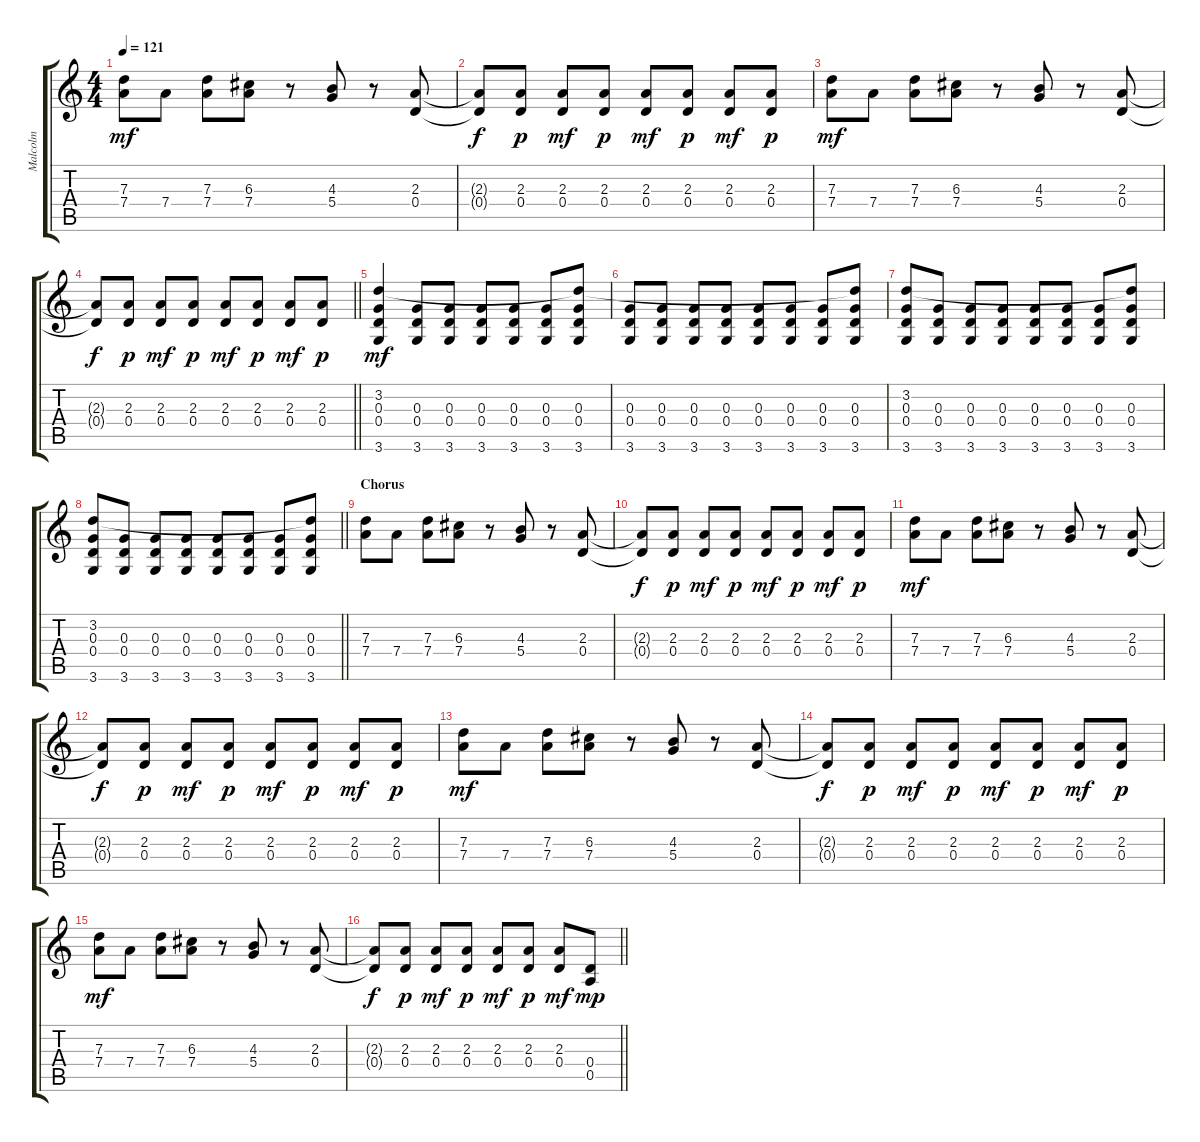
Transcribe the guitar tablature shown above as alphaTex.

\track ("Malcolm" "Malcolm") {instrument distortionguitar}
\staff {score tabs}
\tuning (E4 B3 G3 D3 A2 E2) {hide}
\ts (4 4)
\tempo 121
\clef g2
\ks c
(7.3 7.4).8{dy mf} 7.4.8 (7.3 7.4).8 (6.3 7.4).8 r.8 (4.3 5.4).8 r.8 (2.3 0.4).8 |
(2.3{t} 0.4{t}).8{dy f} (2.3 0.4).8{dy p} (2.3 0.4).8{dy mf} (2.3 0.4).8{dy p} (2.3 0.4).8{dy mf} (2.3 0.4).8{dy p} (2.3 0.4).8{dy mf} (2.3 0.4).8{dy p} |
(7.3 7.4).8{dy mf} 7.4.8 (7.3 7.4).8 (6.3 7.4).8 r.8 (4.3 5.4).8 r.8 (2.3 0.4).8 |
\barLineRight lightlight
(2.3{t} 0.4{t}).8{dy f} (2.3 0.4).8{dy p} (2.3 0.4).8{dy mf} (2.3 0.4).8{dy p} (2.3 0.4).8{dy mf} (2.3 0.4).8{dy p} (2.3 0.4).8{dy mf} (2.3 0.4).8{dy p} |
(3.2 0.3 0.4 3.6).4{dy mf} (0.3 0.4 3.6).8 (0.3 0.4 3.6).8 (0.3 0.4 3.6).8 (0.3 0.4 3.6).8 (0.3 0.4 3.6).8 (3.2{t} 0.3 0.4 3.6).8 |
(0.3 0.4 3.6).8 (0.3 0.4 3.6).8 (0.3 0.4 3.6).8 (0.3 0.4 3.6).8 (0.3 0.4 3.6).8 (0.3 0.4 3.6).8 (0.3 0.4 3.6).8 (3.2{t} 0.3 0.4 3.6).8 |
(3.2 0.3 0.4 3.6).8 (0.3 0.4 3.6).8 (0.3 0.4 3.6).8 (0.3 0.4 3.6).8 (0.3 0.4 3.6).8 (0.3 0.4 3.6).8 (0.3 0.4 3.6).8 (3.2{t} 0.3 0.4 3.6).8 |
\barLineRight lightlight
(3.2 0.3 0.4 3.6).8 (0.3 0.4 3.6).8 (0.3 0.4 3.6).8 (0.3 0.4 3.6).8 (0.3 0.4 3.6).8 (0.3 0.4 3.6).8 (0.3 0.4 3.6).8 (3.2{t} 0.3 0.4 3.6).8 |
\section ("" "Chorus")
(7.3 7.4).8 7.4.8 (7.3 7.4).8 (6.3 7.4).8 r.8 (4.3 5.4).8 r.8 (2.3 0.4).8 |
(2.3{t} 0.4{t}).8{dy f} (2.3 0.4).8{dy p} (2.3 0.4).8{dy mf} (2.3 0.4).8{dy p} (2.3 0.4).8{dy mf} (2.3 0.4).8{dy p} (2.3 0.4).8{dy mf} (2.3 0.4).8{dy p} |
(7.3 7.4).8{dy mf} 7.4.8 (7.3 7.4).8 (6.3 7.4).8 r.8 (4.3 5.4).8 r.8 (2.3 0.4).8 |
(2.3{t} 0.4{t}).8{dy f} (2.3 0.4).8{dy p} (2.3 0.4).8{dy mf} (2.3 0.4).8{dy p} (2.3 0.4).8{dy mf} (2.3 0.4).8{dy p} (2.3 0.4).8{dy mf} (2.3 0.4).8{dy p} |
(7.3 7.4).8{dy mf} 7.4.8 (7.3 7.4).8 (6.3 7.4).8 r.8 (4.3 5.4).8 r.8 (2.3 0.4).8 |
(2.3{t} 0.4{t}).8{dy f} (2.3 0.4).8{dy p} (2.3 0.4).8{dy mf} (2.3 0.4).8{dy p} (2.3 0.4).8{dy mf} (2.3 0.4).8{dy p} (2.3 0.4).8{dy mf} (2.3 0.4).8{dy p} |
(7.3 7.4).8{dy mf} 7.4.8 (7.3 7.4).8 (6.3 7.4).8 r.8 (4.3 5.4).8 r.8 (2.3 0.4).8 |
\barLineRight lightlight
(2.3{t} 0.4{t}).8{dy f} (2.3 0.4).8{dy p} (2.3 0.4).8{dy mf} (2.3 0.4).8{dy p} (2.3 0.4).8{dy mf} (2.3 0.4).8{dy p} (2.3 0.4).8{dy mf} (0.4 0.5).8{dy mp}
